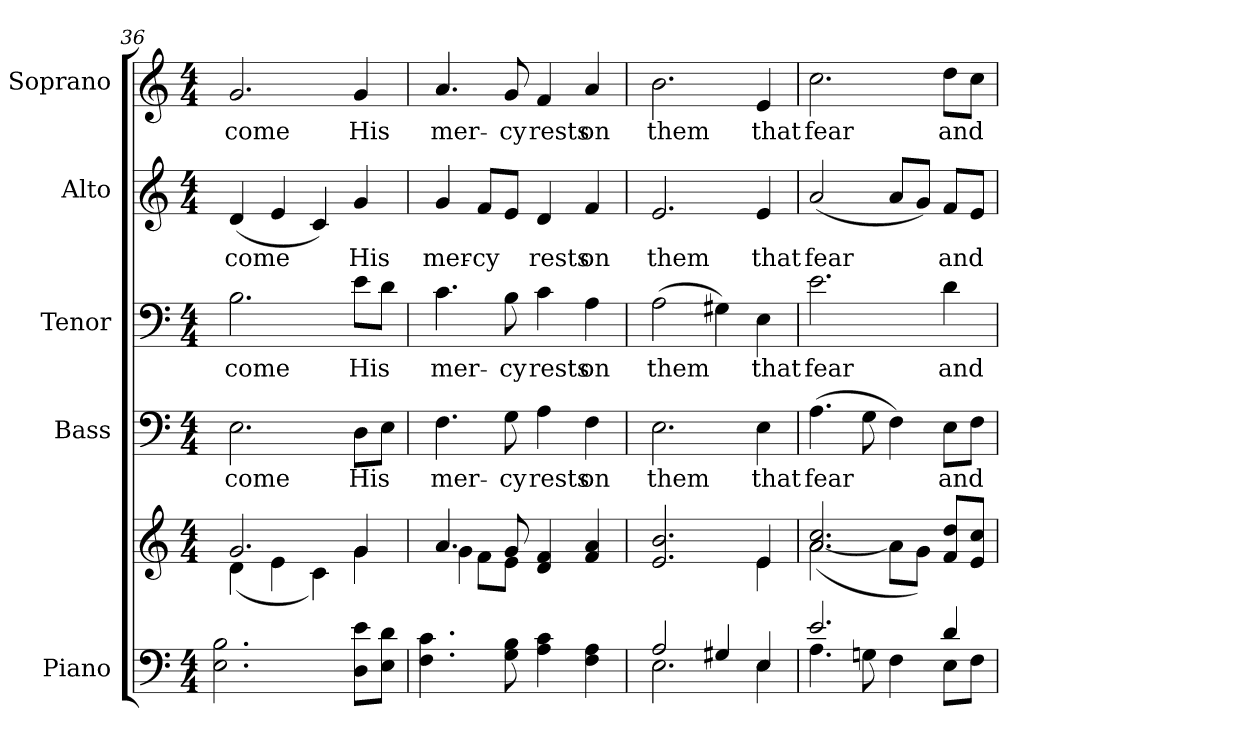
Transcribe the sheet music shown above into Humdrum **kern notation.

**kern	**kern	**kern	**text	**kern	**text	**kern	**text	**kern	**text
*part5	*part5	*part4	*part4	*part3	*part3	*part2	*part2	*part1	*part1
*staff6	*staff5	*staff4	*staff4	*staff3	*staff3	*staff2	*staff2	*staff1	*staff1
*I"Piano	*	*I"Bass	*	*I"Tenor	*	*I"Alto	*	*I"Soprano	*
*I'Pno.	*	*I'B.	*	*I'T.	*	*I'A.	*	*I'S.	*
!!LO:PB:g=z
*clefF4	*clefG2	*clefF4	*	*clefF4	*	*clefG2	*	*clefG2	*
*k[]	*k[]	*k[]	*	*k[]	*	*k[]	*	*k[]	*
*C:	*C:	*C:	*	*C:	*	*C:	*	*C:	*
*M4/4	*M4/4	*M4/4	*	*M4/4	*	*M4/4	*	*M4/4	*
=36	=36	=36	=36	=36	=36	=36	=36	=36	=36
*^	*^	*	*	*	*	*	*	*	*
!	!	!	!	!	!LO:LY:b:color=#000000	!	!	!	!	!	!
!	!	!	!	!	!	!	!LO:LY:b:color=#000000	!	!	!	!
!	!	!	!	!	!	!	!	!	!LO:LY:b:color=#000000	!	!
!	!	!	!	!	!	!	!	!	!	!	!LO:LY:b:color=#000000
2.Bi/yy	2.Ei\ 2.Bi	2.gi/	(4di\	2.Ei\	come	2.Bi\	come	(4di/	come	2.gi/	come
.	.	.	4ei\	.	.	.	.	4ei/	.	.	.
.	.	.	4ci\)	.	.	.	.	4ci/)	.	.	.
!	!	!	!	!	!LO:LY:b:color=#000000	!	!	!	!	!	!
!	!	!	!	!	!	!	!LO:LY:b:color=#000000	!	!	!	!
!	!	!	!	!	!	!	!	!	!LO:LY:b:color=#000000	!	!
!	!	!	!	!	!	!	!	!	!	!	!LO:LY:b:color=#000000
8ei/Lyy	8Di\ 8eiL	4gi/	4gi\	8Di\L	His	8ei\L	His	4gi/	His	4gi/	His
8di/Jyy	8Ei\ 8diJ	.	.	8Ei\J	.	8di\J	.	.	.	.	.
=37	=37	=37	=37	=37	=37	=37	=37	=37	=37	=37	=37
!	!	!	!	!	!LO:LY:b:color=#000000	!	!	!	!	!	!
!	!	!	!	!	!	!	!LO:LY:b:color=#000000	!	!	!	!
!	!	!	!	!	!	!	!	!	!LO:LY:b:color=#000000	!	!
!	!	!	!	!	!	!	!	!	!	!	!LO:LY:b:color=#000000
4.ci/yy	4.Fi\ 4.ci	4.ai/	4gi\	4.Fi\	mer-	4.ci\	mer-	4gi/	mer-	4.ai/	mer-
!	!	!	!	!	!	!	!	!	!LO:LY:b:color=#000000	!	!
.	.	.	8fi\L	.	.	.	.	8fi/L	-cy	.	.
!	!	!	!	!	!LO:LY:b:color=#000000	!	!	!	!	!	!
!	!	!	!	!	!	!	!LO:LY:b:color=#000000	!	!	!	!
!	!	!	!	!	!	!	!	!	!	!	!LO:LY:b:color=#000000
8Bi/yy	8Gi\ 8Bi	8gi/	8ei\J	8Gi\	-cy	8Bi\	-cy	8ei/J	.	8gi/	-cy
!	!	!	!	!	!LO:LY:b:color=#000000	!	!	!	!	!	!
!	!	!	!	!	!	!	!LO:LY:b:color=#000000	!	!	!	!
!	!	!	!	!	!	!	!	!	!LO:LY:b:color=#000000	!	!
!	!	!	!	!	!	!	!	!	!	!	!LO:LY:b:color=#000000
4ci/yy	4Ai\ 4ci	4di/ 4fi	4di\yy	4Ai\	rests	4ci\	rests	4di/	rests	4fi/	rests
!	!	!	!	!	!LO:LY:b:color=#000000	!	!	!	!	!	!
!	!	!	!	!	!	!	!LO:LY:b:color=#000000	!	!	!	!
!	!	!	!	!	!	!	!	!	!LO:LY:b:color=#000000	!	!
!	!	!	!	!	!	!	!	!	!	!	!LO:LY:b:color=#000000
4Ai/yy	4Fi\ 4Ai	4fi/ 4ai	4fi\yy	4Fi\	on	4Ai\	on	4fi/	on	4ai/	on
!!LO:PB:g=z
=38	=38	=38	=38	=38	=38	=38	=38	=38	=38	=38	=38
!	!	!	!	!	!LO:LY:b:color=#000000	!	!	!	!	!	!
!	!	!	!	!	!	!	!LO:LY:b:color=#000000	!	!	!	!
!	!	!	!	!	!	!	!	!	!LO:LY:b:color=#000000	!	!
!	!	!	!	!	!	!	!	!	!	!	!LO:LY:b:color=#000000
2Ai/	2.Ei\	2.ei/ 2.bi	2.ei\yy	2.Ei\	them	(2Ai\	them	2.ei/	them	2.bi\	them
4G#Xi/	.	.	.	.	.	4G#Xi\)	.	.	.	.	.
!	!	!	!	!	!LO:LY:b:color=#000000	!	!	!	!	!	!
!	!	!	!	!	!	!	!LO:LY:b:color=#000000	!	!	!	!
!	!	!	!	!	!	!	!	!	!LO:LY:b:color=#000000	!	!
!	!	!	!	!	!	!	!	!	!	!	!LO:LY:b:color=#000000
4Ei/	4Ei\	4ei/	4ei\	4Ei\	that	4Ei\	that	4ei/	that	4ei/	that
=39	=39	=39	=39	=39	=39	=39	=39	=39	=39	=39	=39
!	!	!	!	!	!LO:LY:b:color=#000000	!	!	!	!	!	!
!	!	!	!	!	!	!	!LO:LY:b:color=#000000	!	!	!	!
!	!	!	!	!	!	!	!	!	!LO:LY:b:color=#000000	!	!
!	!	!	!	!	!	!	!	!	!	!	!LO:LY:b:color=#000000
2.ei/	4.Ai\	2.ai/ 2.cci	([<2ai\	(4.Ai\	fear	2.ei\	fear	(2ai/	fear	2.cci\	fear
.	8Gni\	.	.	8Gi\	.	.	.	.	.	.	.
.	4Fi\	.	8ai\L]	4Fi\)	.	.	.	8ai/L	.	.	.
.	.	.	8gi\J)	.	.	.	.	8gi/J)	.	.	.
!	!	!	!	!	!LO:LY:b:color=#000000	!	!	!	!	!	!
!	!	!	!	!	!	!	!LO:LY:b:color=#000000	!	!	!	!
!	!	!	!	!	!	!	!	!	!LO:LY:b:color=#000000	!	!
!	!	!	!	!	!	!	!	!	!	!	!LO:LY:b:color=#000000
4di/	8Ei\L	8fi/ 8ddiL	8fi\Lyy	8Ei\L	and	4di\	and	8fi/L	and	8ddi\L	and
.	8Fi\J	8ei/ 8cciJ	8ei\Jyy	8Fi\J	.	.	.	8ei/J	.	8cci\J	.
*v	*v	*	*	*	*	*	*	*	*	*	*
*	*v	*v	*	*	*	*	*	*	*	*
=	=	=	=	=	=	=	=	=	=
*-	*-	*-	*-	*-	*-	*-	*-	*-	*-
